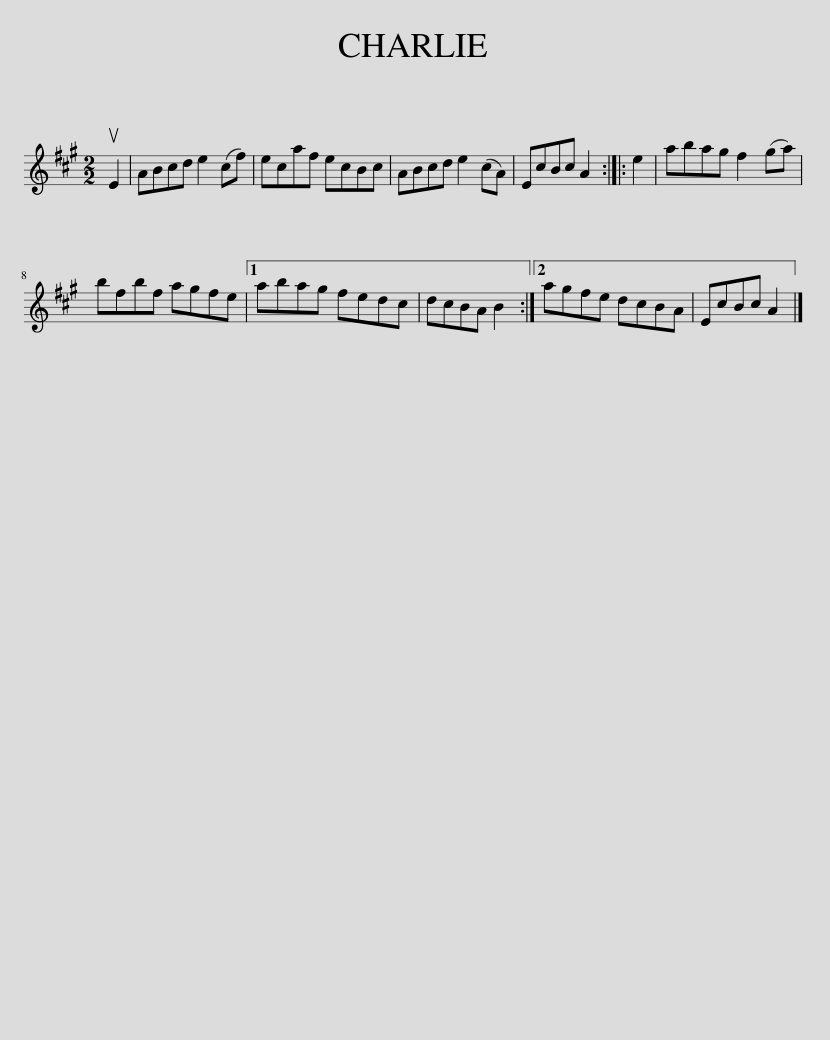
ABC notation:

X:1
L:1/8
M:2/2
I:linebreak $
K:A
V:1 treble
V:1
 uE2 | ABcd e2 (cf) | ecaf ecBc | ABcd e2 (cA) | EcBc A2 :: %5
 e2 | abag f2 (ga) |$ bfbf agfe |1 abag fedc | dcBA B2 :|2 %10
 agfe dcBA | EcBc A2 |] %12
